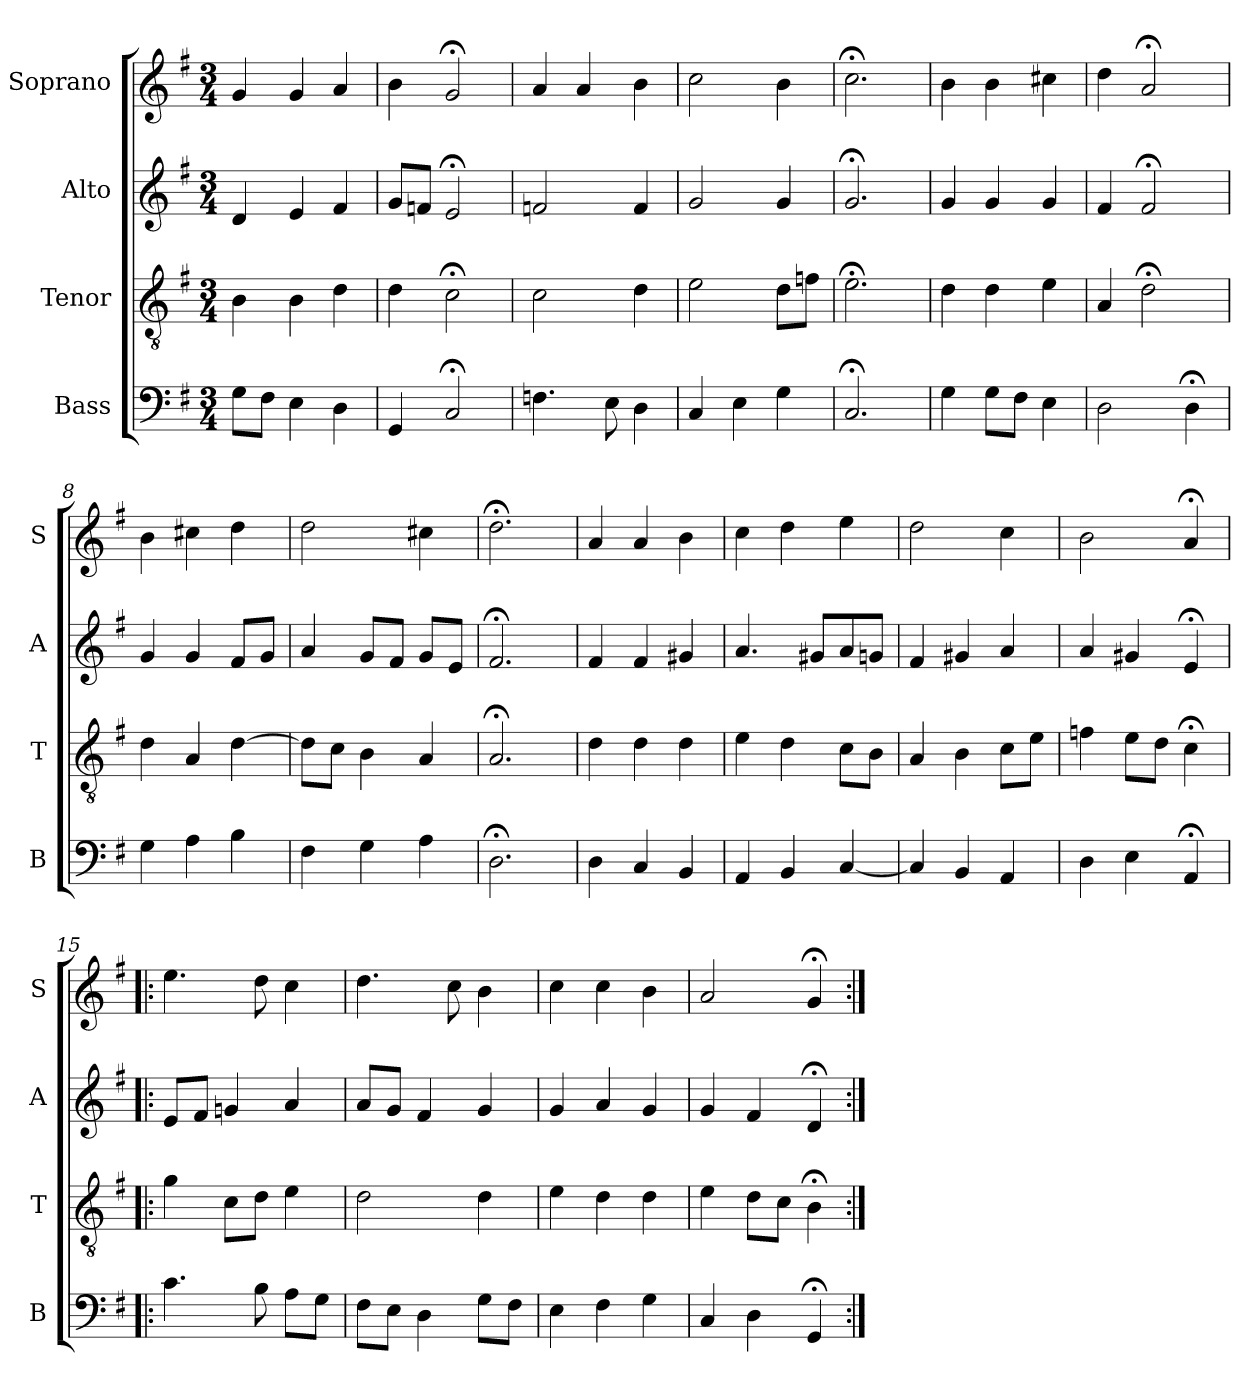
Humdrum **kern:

**kern	**kern	**kern	**kern
*part4	*part3	*part2	*part1
*staff4	*staff3	*staff2	*staff1
*I"Bass	*I"Tenor	*I"Alto	*I"Soprano
*I'B	*I'T	*I'A	*I'S
*clefF4	*clefGv2	*clefG2	*clefG2
*k[f#]	*k[f#]	*k[f#]	*k[f#]
*G:	*G:	*G:	*G:
*M3/4	*M3/4	*M3/4	*M3/4
*MM100	*MM100	*MM100	*MM100
=1	=1	=1	=1
8GL	4B	4d	4g
8F#J	.	.	.
4E	4B	4e	4g
4D	4d	4f#	4a
=2	=2	=2	=2
4GG	4d	8gL	4b
.	.	8fnJ	.
2C;<	2c;<	2e;<	2g;<
=3	=3	=3	=3
4.Fn	2c	2fn	4a
.	.	.	4a
8E	.	.	.
4D	4d	4f	4b
=4	=4	=4	=4
4C	2e	2g	2cc
4E	.	.	.
4G	8dL	4g	4b
.	8fnJ	.	.
=5	=5	=5	=5
2.C;<	2.e;<	2.g;<	2.cc;<
=6	=6	=6	=6
4G	4d	4g	4b
8GL	4d	4g	4b
8F#J	.	.	.
4E	4e	4g	4cc#X
=7	=7	=7	=7
2D	4A	4f#	4dd
.	2d;<	2f#;<	2a;<
4D;<	.	.	.
=8	=8	=8	=8
4G	4d	4g	4b
4A	4A	4g	4cc#X
4B	[4d	8f#L	4dd
.	.	8gJ	.
=9	=9	=9	=9
4F#	8dL]	4a	2dd
.	8cJ	.	.
4G	4B	8gL	.
.	.	8f#J	.
4A	4A	8gL	4cc#X
.	.	8eJ	.
=10	=10	=10	=10
2.D;<	2.A;<	2.f#;<	2.dd;<
=11	=11	=11	=11
4D	4d	4f#	4a
4Ci	4di	4f#i	4ai
4BB	4d	4g#X	4b
=12	=12	=12	=12
4AA	4e	4.a	4cc
4BB	4d	.	4dd
.	.	8g#XL	.
[4C	8cL	8a	4ee
.	8BJ	8gnJ	.
=13	=13	=13	=13
4Ci]	4Ai	4f#i	2ddi
4BB	4B	4g#X	.
4AA	8cL	4a	4cc
.	8eJ	.	.
=14	=14	=14	=14
4D	4fn	4a	2b
4E	8eL	4g#X	.
.	8dJ	.	.
4AA;<	4c;<	4e;<	4a;<
=15!|:	=15!|:	=15!|:	=15!|:
4.c	4g	8eL	4.ee
.	.	8f#J	.
.	8cL	4gn	.
8B	8dJ	.	8dd
8AL	4e	4a	4cc
8GJ	.	.	.
=16	=16	=16	=16
8F#L	2d	8aL	4.dd
8EJ	.	8gJ	.
4D	.	4f#	.
.	.	.	8cc
8GL	4d	4g	4b
8F#J	.	.	.
=17	=17	=17	=17
4E	4e	4g	4cc
4F#	4d	4a	4cc
4G	4d	4g	4b
=18	=18	=18	=18
4C	4e	4g	2a
4D	8dL	4f#	.
.	8cJ	.	.
4GG;<	4B;<	4d;<	4g;<
=:|!	=:|!	=:|!	=:|!
*-	*-	*-	*-
